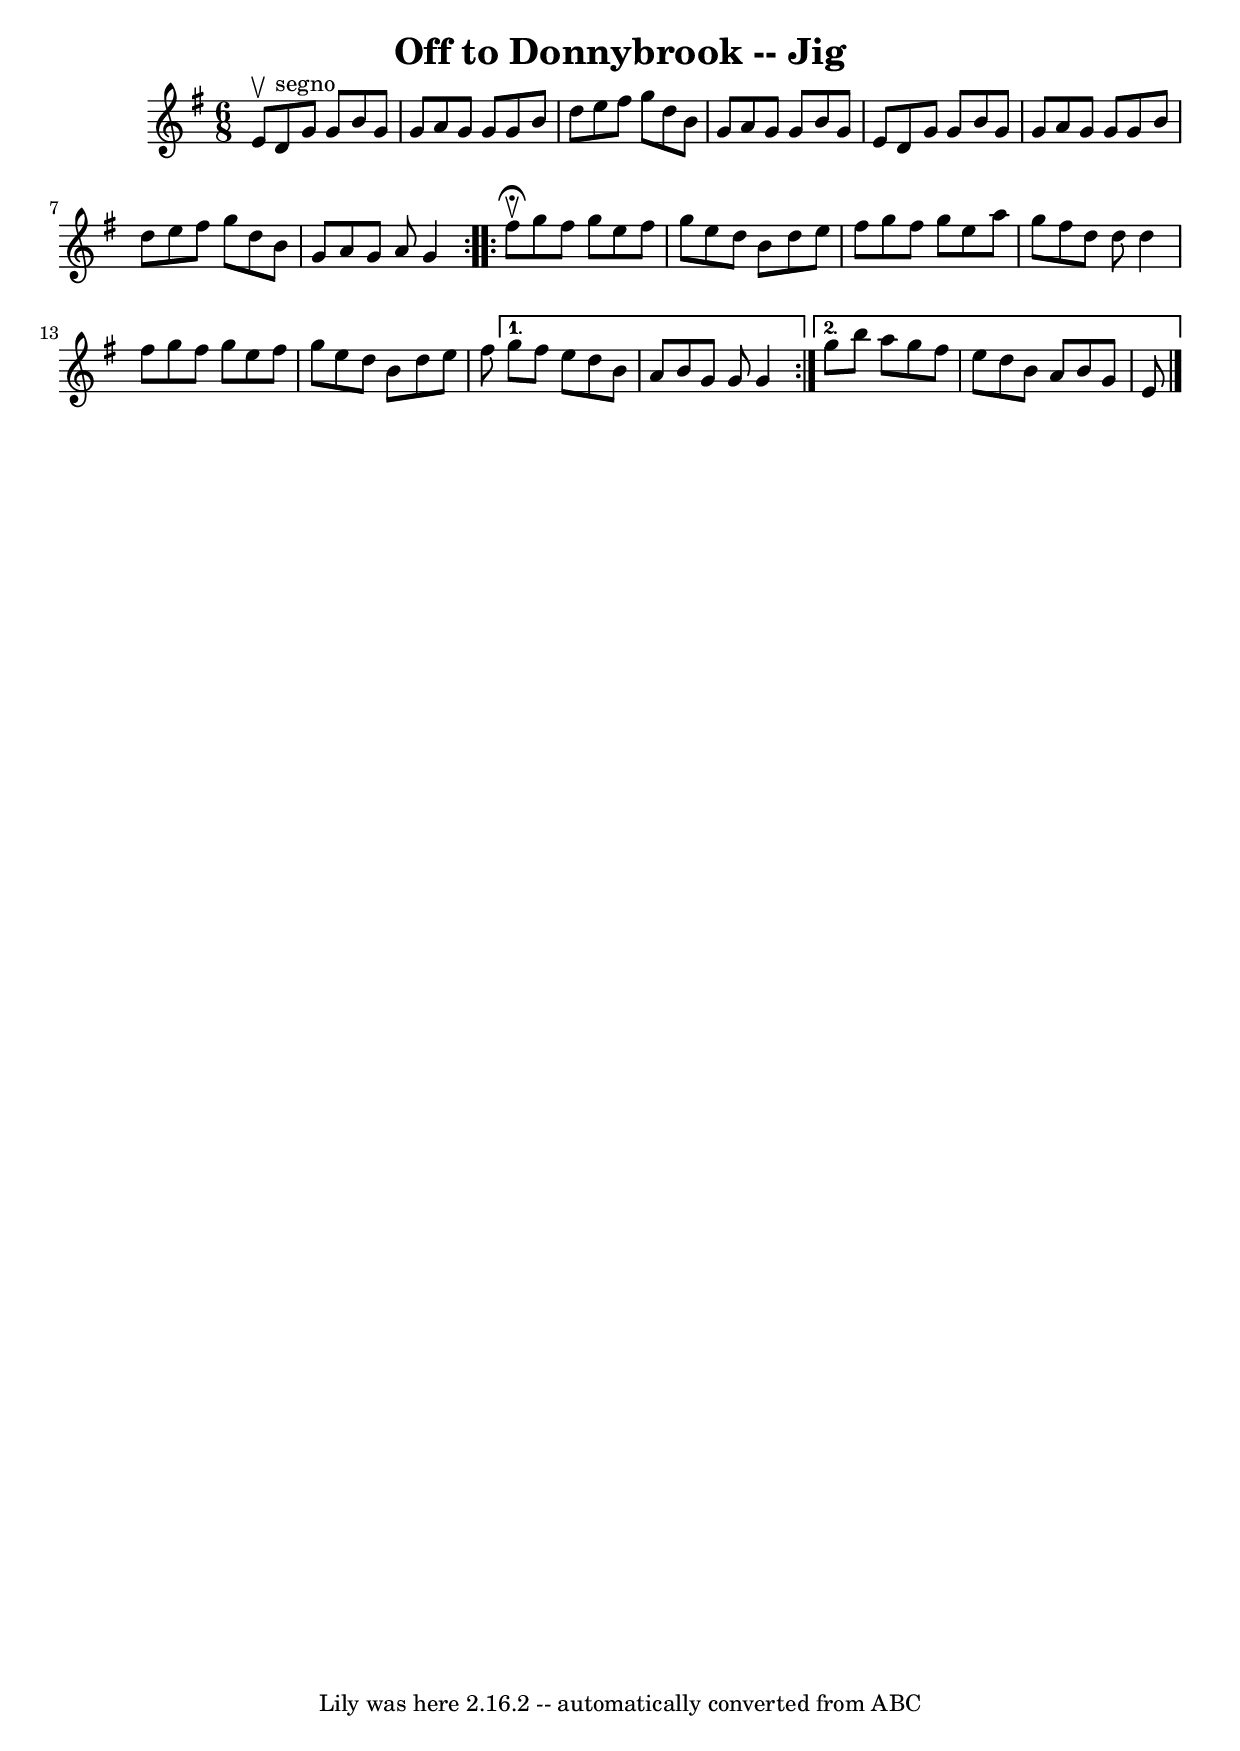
\version "2.16.2"
\include "Mammoth.ily"
\header {
  %% book = "Ryan's Mammoth Collection"
  crossRefNumber = "1"
  footnotes = ""
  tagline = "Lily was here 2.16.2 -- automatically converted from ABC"
  title = "Off to Donnybrook -- Jig"

}
voicedefault =  {



  \repeat volta 2 {

    \time 6/8 
    \key g \major
    e'8^\upbow |
    d'8^"segno" g'8 g'8    
    b'8 g'8 g'8  |
    a'8 g'8 g'8 g'8 b'8 d''8  |
    
    e''8 fis''8 g''8 d''8 b'8 g'8  |
    a'8 g'8 g'8    
    b'8 g'8 e'8  |
    d'8 g'8 g'8 b'8 g'8 g'8   |
    a'8 g'8 g'8 g'8 b'8 d''8  |
    e''8 fis''8   
    g''8 d''8 b'8 g'8  |
    a'8 g'8 a'8 g'4    

  } 
  \repeat volta 2 {
    fis''8^\fermata^\upbow |
    g''8 fis''8    
    g''8 e''8 fis''8 g''8  |
    e''8 d''8 b'8 d''8 e''8  
    fis''8  |
    g''8 fis''8 g''8 e''8 a''8 g''8  |
    
    fis''8 d''8 d''8 d''4 fis''8  |
    g''8 fis''8 g''8   
    e''8 fis''8 g''8  |
    e''8 d''8 b'8 d''8 e''8    
    fis''8  
  } \alternative{{ g''8 fis''8 e''8 d''8 b'8 a'8  
		   |
		   b'8 g'8 g'8 g'4  
		 } { g''8 b''8 a''8 g''8    
		     fis''8 e''8  |
		     d''8 b'8 a'8 b'8 g'8 e'8      
		     \bar "|."   
		   }
	       }

}

\score{
  <<

    \context Staff="default"
    {
      \voicedefault 
      
    }

  >>
  \layout {
    
  }
  \midi {
  }

}
